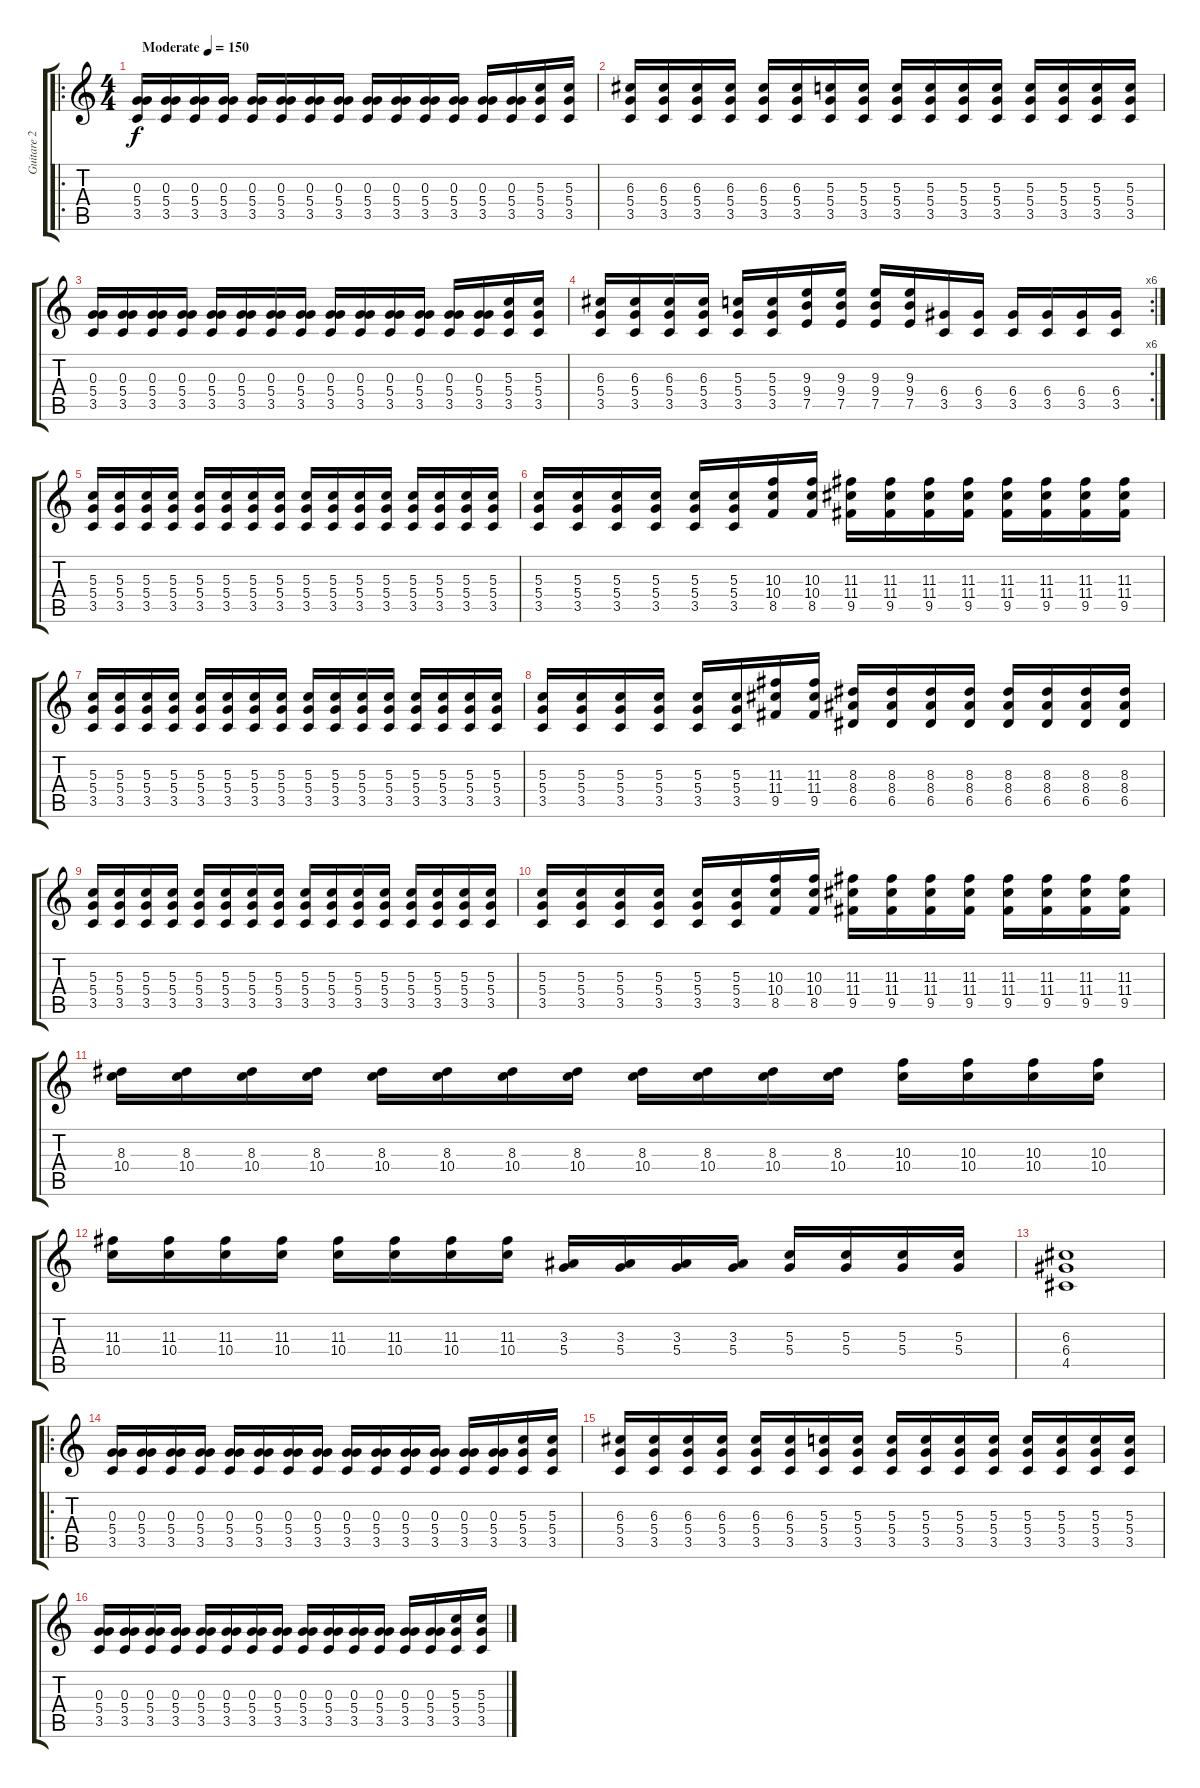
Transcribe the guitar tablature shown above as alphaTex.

\track ("Guitare 2" "Guitare 2") {instrument distortionguitar}
\staff {score tabs}
\tuning (E4 B3 G3 D3 A2 E2) {hide}
\ro
\ts (4 4)
\tempo (150 "Moderate")
\clef g2
\ks c
(0.3 5.4 3.5).16{dy f instrument distortionguitar} (0.3 5.4 3.5).16 (0.3 5.4 3.5).16 (0.3 5.4 3.5).16 (0.3 5.4 3.5).16 (0.3 5.4 3.5).16 (0.3 5.4 3.5).16 (0.3 5.4 3.5).16 (0.3 5.4 3.5).16 (0.3 5.4 3.5).16 (0.3 5.4 3.5).16 (0.3 5.4 3.5).16 (0.3 5.4 3.5).16 (0.3 5.4 3.5).16 (5.3 5.4 3.5).16 (5.3 5.4 3.5).16 |
(6.3 5.4 3.5).16 (6.3 5.4 3.5).16 (6.3 5.4 3.5).16 (6.3 5.4 3.5).16 (6.3 5.4 3.5).16 (6.3 5.4 3.5).16 (5.3 5.4 3.5).16 (5.3 5.4 3.5).16 (5.3 5.4 3.5).16 (5.3 5.4 3.5).16 (5.3 5.4 3.5).16 (5.3 5.4 3.5).16 (5.3 5.4 3.5).16 (5.3 5.4 3.5).16 (5.3 5.4 3.5).16 (5.3 5.4 3.5).16 |
(0.3 5.4 3.5).16 (0.3 5.4 3.5).16 (0.3 5.4 3.5).16 (0.3 5.4 3.5).16 (0.3 5.4 3.5).16 (0.3 5.4 3.5).16 (0.3 5.4 3.5).16 (0.3 5.4 3.5).16 (0.3 5.4 3.5).16 (0.3 5.4 3.5).16 (0.3 5.4 3.5).16 (0.3 5.4 3.5).16 (0.3 5.4 3.5).16 (0.3 5.4 3.5).16 (5.3 5.4 3.5).16 (5.3 5.4 3.5).16 |
\rc 6
(6.3 5.4 3.5).16 (6.3 5.4 3.5).16 (6.3 5.4 3.5).16 (6.3 5.4 3.5).16 (5.3 5.4 3.5).16 (5.3 5.4 3.5).16 (9.3 9.4 7.5).16 (9.3 9.4 7.5).16 (9.3 9.4 7.5).16 (9.3 9.4 7.5).16 (6.4 3.5).16 (6.4 3.5).16 (6.4 3.5).16 (6.4 3.5).16 (6.4 3.5).16 (6.4 3.5).16 |
(5.3 5.4 3.5).16 (5.3 5.4 3.5).16 (5.3 5.4 3.5).16 (5.3 5.4 3.5).16 (5.3 5.4 3.5).16 (5.3 5.4 3.5).16 (5.3 5.4 3.5).16 (5.3 5.4 3.5).16 (5.3 5.4 3.5).16 (5.3 5.4 3.5).16 (5.3 5.4 3.5).16 (5.3 5.4 3.5).16 (5.3 5.4 3.5).16 (5.3 5.4 3.5).16 (5.3 5.4 3.5).16 (5.3 5.4 3.5).16 |
(5.3 5.4 3.5).16 (5.3 5.4 3.5).16 (5.3 5.4 3.5).16 (5.3 5.4 3.5).16 (5.3 5.4 3.5).16 (5.3 5.4 3.5).16 (10.3 10.4 8.5).16 (10.3 10.4 8.5).16 (11.3 11.4 9.5).16 (11.3 11.4 9.5).16 (11.3 11.4 9.5).16 (11.3 11.4 9.5).16 (11.3 11.4 9.5).16 (11.3 11.4 9.5).16 (11.3 11.4 9.5).16 (11.3 11.4 9.5).16 |
(5.3 5.4 3.5).16 (5.3 5.4 3.5).16 (5.3 5.4 3.5).16 (5.3 5.4 3.5).16 (5.3 5.4 3.5).16 (5.3 5.4 3.5).16 (5.3 5.4 3.5).16 (5.3 5.4 3.5).16 (5.3 5.4 3.5).16 (5.3 5.4 3.5).16 (5.3 5.4 3.5).16 (5.3 5.4 3.5).16 (5.3 5.4 3.5).16 (5.3 5.4 3.5).16 (5.3 5.4 3.5).16 (5.3 5.4 3.5).16 |
(5.3 5.4 3.5).16 (5.3 5.4 3.5).16 (5.3 5.4 3.5).16 (5.3 5.4 3.5).16 (5.3 5.4 3.5).16 (5.3 5.4 3.5).16 (11.3 11.4 9.5).16 (11.3 11.4 9.5).16 (8.3 8.4 6.5).16 (8.3 8.4 6.5).16 (8.3 8.4 6.5).16 (8.3 8.4 6.5).16 (8.3 8.4 6.5).16 (8.3 8.4 6.5).16 (8.3 8.4 6.5).16 (8.3 8.4 6.5).16 |
(5.3 5.4 3.5).16 (5.3 5.4 3.5).16 (5.3 5.4 3.5).16 (5.3 5.4 3.5).16 (5.3 5.4 3.5).16 (5.3 5.4 3.5).16 (5.3 5.4 3.5).16 (5.3 5.4 3.5).16 (5.3 5.4 3.5).16 (5.3 5.4 3.5).16 (5.3 5.4 3.5).16 (5.3 5.4 3.5).16 (5.3 5.4 3.5).16 (5.3 5.4 3.5).16 (5.3 5.4 3.5).16 (5.3 5.4 3.5).16 |
(5.3 5.4 3.5).16 (5.3 5.4 3.5).16 (5.3 5.4 3.5).16 (5.3 5.4 3.5).16 (5.3 5.4 3.5).16 (5.3 5.4 3.5).16 (10.3 10.4 8.5).16 (10.3 10.4 8.5).16 (11.3 11.4 9.5).16 (11.3 11.4 9.5).16 (11.3 11.4 9.5).16 (11.3 11.4 9.5).16 (11.3 11.4 9.5).16 (11.3 11.4 9.5).16 (11.3 11.4 9.5).16 (11.3 11.4 9.5).16 |
(8.3 10.4).16 (8.3 10.4).16 (8.3 10.4).16 (8.3 10.4).16 (8.3 10.4).16 (8.3 10.4).16 (8.3 10.4).16 (8.3 10.4).16 (8.3 10.4).16 (8.3 10.4).16 (8.3 10.4).16 (8.3 10.4).16 (10.3 10.4).16 (10.3 10.4).16 (10.3 10.4).16 (10.3 10.4).16 |
(11.3 10.4).16 (11.3 10.4).16 (11.3 10.4).16 (11.3 10.4).16 (11.3 10.4).16 (11.3 10.4).16 (11.3 10.4).16 (11.3 10.4).16 (3.3 5.4).16 (3.3 5.4).16 (3.3 5.4).16 (3.3 5.4).16 (5.3 5.4).16 (5.3 5.4).16 (5.3 5.4).16 (5.3 5.4).16 |
(6.3 6.4 4.5).1 |
\ro
(0.3 5.4 3.5).16 (0.3 5.4 3.5).16 (0.3 5.4 3.5).16 (0.3 5.4 3.5).16 (0.3 5.4 3.5).16 (0.3 5.4 3.5).16 (0.3 5.4 3.5).16 (0.3 5.4 3.5).16 (0.3 5.4 3.5).16 (0.3 5.4 3.5).16 (0.3 5.4 3.5).16 (0.3 5.4 3.5).16 (0.3 5.4 3.5).16 (0.3 5.4 3.5).16 (5.3 5.4 3.5).16 (5.3 5.4 3.5).16 |
(6.3 5.4 3.5).16 (6.3 5.4 3.5).16 (6.3 5.4 3.5).16 (6.3 5.4 3.5).16 (6.3 5.4 3.5).16 (6.3 5.4 3.5).16 (5.3 5.4 3.5).16 (5.3 5.4 3.5).16 (5.3 5.4 3.5).16 (5.3 5.4 3.5).16 (5.3 5.4 3.5).16 (5.3 5.4 3.5).16 (5.3 5.4 3.5).16 (5.3 5.4 3.5).16 (5.3 5.4 3.5).16 (5.3 5.4 3.5).16 |
(0.3 5.4 3.5).16 (0.3 5.4 3.5).16 (0.3 5.4 3.5).16 (0.3 5.4 3.5).16 (0.3 5.4 3.5).16 (0.3 5.4 3.5).16 (0.3 5.4 3.5).16 (0.3 5.4 3.5).16 (0.3 5.4 3.5).16 (0.3 5.4 3.5).16 (0.3 5.4 3.5).16 (0.3 5.4 3.5).16 (0.3 5.4 3.5).16 (0.3 5.4 3.5).16 (5.3 5.4 3.5).16 (5.3 5.4 3.5).16
